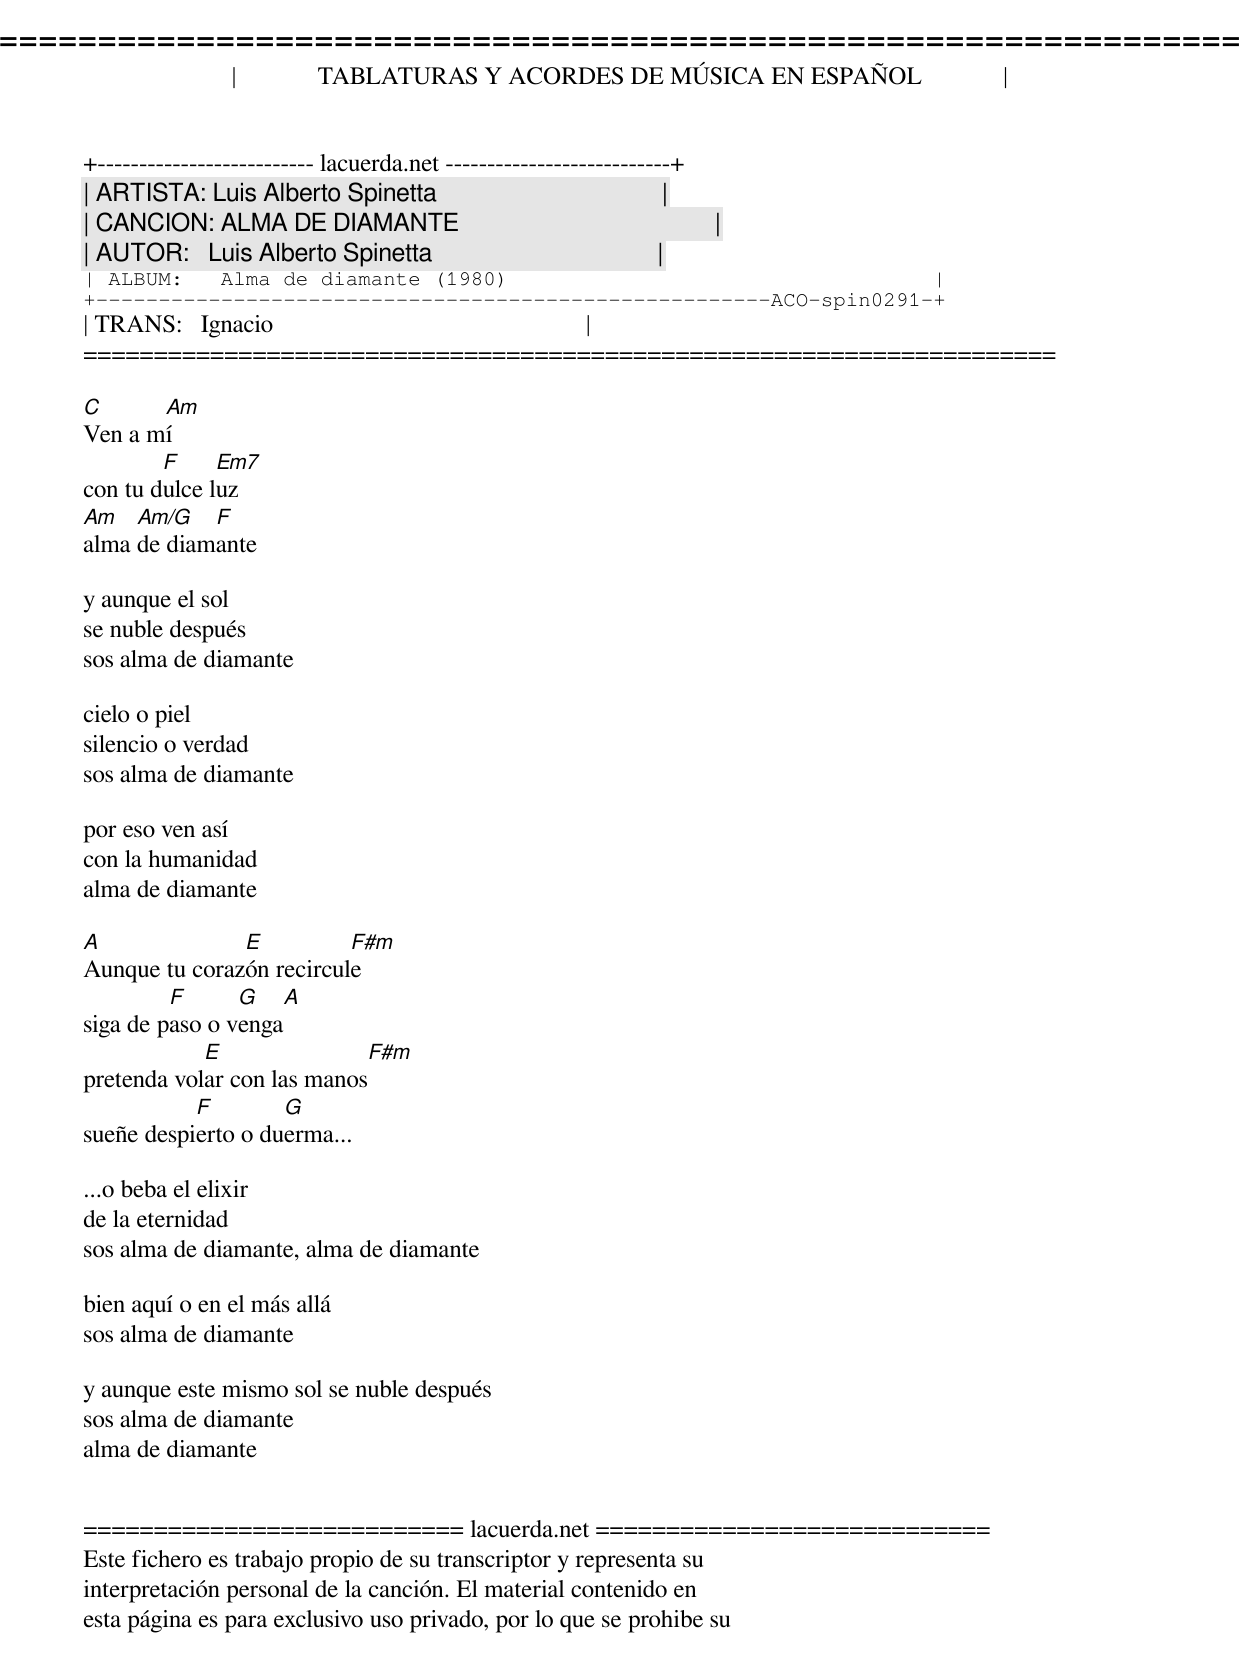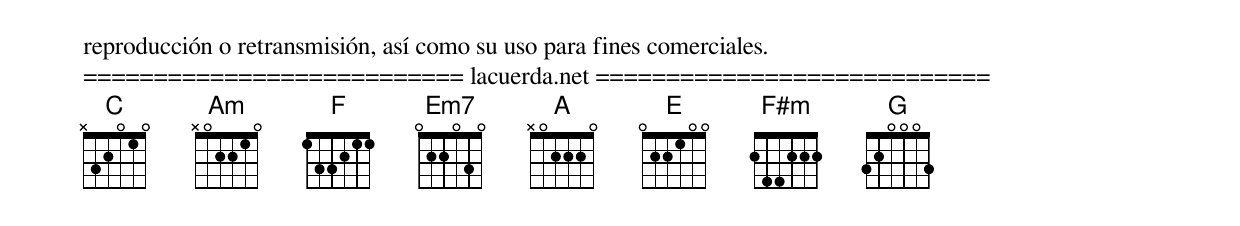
=====================================================================
|             TABLATURAS Y ACORDES DE MÚSICA EN ESPAÑOL             |
+-------------------------- lacuerda.net ---------------------------+
| ARTISTA: Luis Alberto Spinetta                                    |
| CANCION: ALMA DE DIAMANTE                                         |
| AUTOR:   Luis Alberto Spinetta                                    |
| ALBUM:   Alma de diamante (1980)                                  |
+------------------------------------------------------ACO-spin0291-+
| TRANS:   Ignacio                                                  |
=====================================================================

C      Am
Ven a mí
        F     Em7
con tu dulce luz
Am   Am/G   F
alma de diamante

y aunque el sol
se nuble después
sos alma de diamante

cielo o piel
silencio o verdad
sos alma de diamante

por eso ven así
con la humanidad
alma de diamante

A              E          F#m
Aunque tu corazón recircule
         F      G     A
siga de paso o venga
            E               F#m
pretenda volar con las manos
           F        G
sueñe despierto o duerma...

...o beba el elixir
de la eternidad
sos alma de diamante, alma de diamante

bien aquí o en el más allá
sos alma de diamante

y aunque este mismo sol se nuble después
sos alma de diamante
alma de diamante


=========================== lacuerda.net ============================
Este fichero es trabajo propio de su transcriptor y representa su
interpretación personal de la canción. El material contenido en
esta página es para exclusivo uso privado, por lo que se prohibe su
reproducción o retransmisión, así como su uso para fines comerciales.
=========================== lacuerda.net ============================
